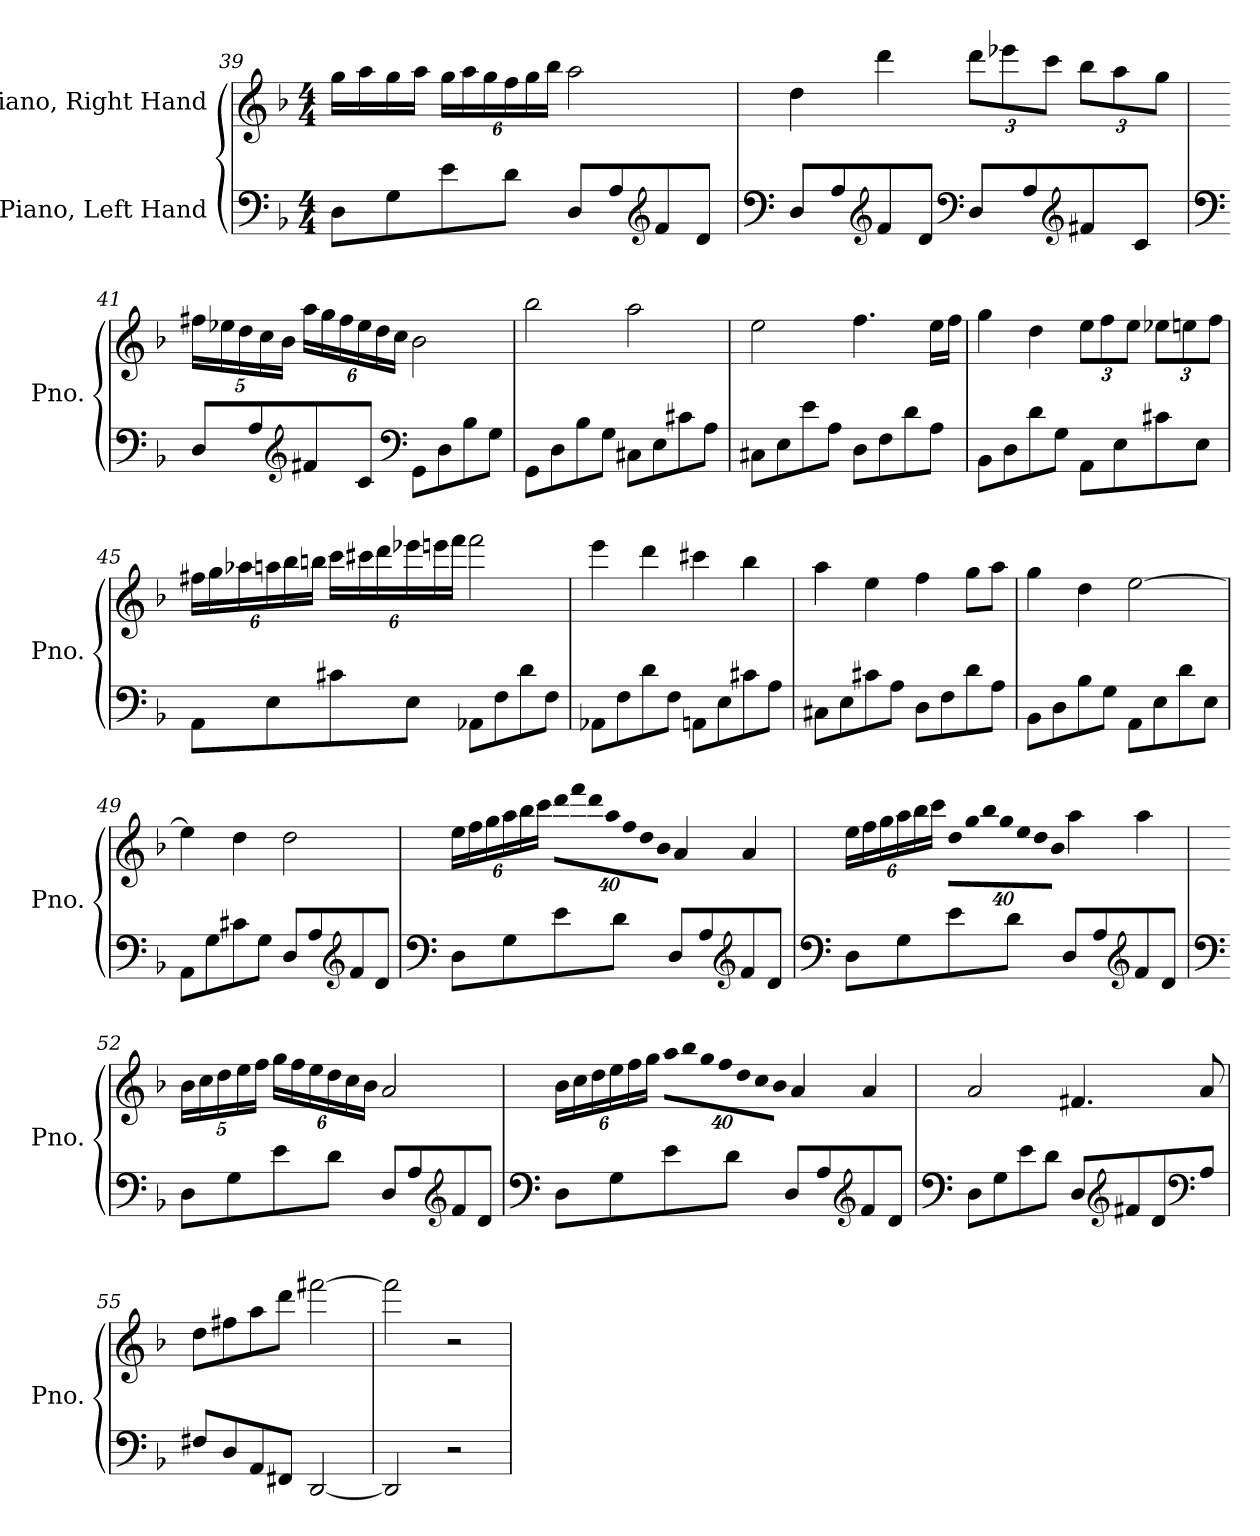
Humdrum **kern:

**kern	**kern
*part2	*part1
*staff2	*staff1
*I"Piano, Left Hand	*I"Piano, Right Hand
*I'Pno.	*I'Pno.
*clefF4	*clefG2
*k[b-]	*k[b-]
*M4/4	*M4/4
=39	=39
8D\L	16gg\LL
.	16aa\
8G\	16gg\
.	16aa\JJ
*	*Xbrackettup
8e\	24gg\LL
.	24aa\
.	24gg\
8d\J	24ff\
.	24gg\
.	24bb-\JJ
8D/L	2aa\
8A/	.
*clefG2	*
8f/	.
8d/J	.
=40	=40
*clefF4	*
8D/L	4dd\
8A/	.
*clefG2	*
8f/	4ddd\
8d/J	.
*clefF4	*
8D/L	12ddd\L
.	12eee-X\
8A/	.
.	12ccc\J
*clefG2	*
8f#X/	12bb-\L
.	12aa\
8c/J	.
.	12gg\J
!!LO:LB:g=z
=41	=41
*clefF4	*
8D/L	20ff#X\LL
.	20ee-X\
.	20dd\
8A/	.
.	20cc\
.	20b-\JJ
*clefG2	*
8f#X/	24aa\LL
.	24gg\
.	24ff#\
8c/J	24ee-\
.	24dd\
.	24cc\JJ
*clefF4	*
8GG\L	2b-\
8D\	.
8B-\	.
8G\J	.
=42	=42
8GG\L	2bb-\
8D\	.
8B-\	.
8G\J	.
8C#X\L	2aa\
8E\	.
8c#X\	.
8A\J	.
=43	=43
8C#X\L	2ee\
8E\	.
8e\	.
8A\J	.
8D\L	4.ff\
8F\	.
8d\	.
8A\J	16ee\LL
.	16ff\JJ
!!LO:LB:g=z
=44	=44
8BB-\L	4gg\
8D\	.
8d\	4dd\
8G\J	.
8AA\L	12ee\L
.	12ff\
8E\	.
.	12ee\J
8c#X\	12ee-X\L
.	12een\
8E\J	.
.	12ff\J
=45	=45
8AA\L	24ff#X\LL
.	24gg\
.	24aa-X\
8E\	24aan\
.	24bb-\
.	24bbn\JJ
8c#X\	24ccc\LL
.	24ccc#X\
.	24ddd\
8E\J	24eee-X\
.	24eeen\
.	24fff\JJ
8AA-X\L	2fff\
8F\	.
8d\	.
8F\J	.
=46	=46
8AA-X\L	4eee\
8F\	.
8d\	4ddd\
8F\J	.
8AAn\L	4ccc#X\
8E\	.
8c#X\	4bb-\
8A\J	.
!!LO:LB:g=z
=47	=47
8C#X\L	4aa\
8E\	.
8c#X\	4ee\
8A\J	.
8D\L	4ff\
8F\	.
8d\	8gg\L
8A\J	8aa\J
=48	=48
8BB-\L	4gg\
8D\	.
8B-\	4dd\
8G\J	.
8AA\L	[2ee\
8E\	.
8d\	.
8E\J	.
=49	=49
8AA\L	4ee\]
8G\	.
8c#X\	4dd\
8G\J	.
8D/L	2dd\
8A/	.
*clefG2	*
8f/	.
8d/J	.
!!LO:LB:g=z
=50	=50
*clefF4	*
8D\L	24ee\LL
.	24ff\
.	24gg\
8G\	24aa\
.	24bb-\
.	24ccc\JJ
!	!LO:N:vis=32
8e\	640%23ddd\LLL
!	!LO:N:vis=32
.	640%23fff\
!	!LO:N:vis=32
.	640%23ddd\
!	!LO:N:vis=32
.	640%23aa\
8d\J	.
!	!LO:N:vis=32
.	640%23ff\
!	!LO:N:vis=32
.	640%23dd\
!	!LO:N:vis=32
.	640%23b-\JJJ
8D/L	.
.	4a/
8A/	.
*clefG2	*
8f/	.
.	4a/
8d/J	.
640ryy	.
=51	=51
*clefF4	*
8D\L	24ee\LL
.	24ff\
.	24gg\
8G\	24aa\
.	24bb-\
.	24ccc\JJ
!	!LO:N:vis=32
8e\	640%23dd\LLL
!	!LO:N:vis=32
.	640%23gg\
!	!LO:N:vis=32
.	640%23bb-\
!	!LO:N:vis=32
.	640%23gg\
8d\J	.
!	!LO:N:vis=32
.	640%23ee\
!	!LO:N:vis=32
.	640%23dd\
!	!LO:N:vis=32
.	640%23b-\JJJ
8D/L	.
.	4aa\
8A/	.
*clefG2	*
8f/	.
.	4aa\
8d/J	.
640ryy	.
!!LO:LB:g=z
=52	=52
*clefF4	*
8D\L	20b-\LL
.	20cc\
.	20dd\
8G\	.
.	20ee\
.	20ff\JJ
8e\	24gg\LL
.	24ff\
.	24ee\
8d\J	24dd\
.	24cc\
.	24b-\JJ
8D/L	2a/
8A/	.
*clefG2	*
8f/	.
8d/J	.
=53	=53
*clefF4	*
8D\L	24b-\LL
.	24cc\
.	24dd\
8G\	24ee\
.	24ff\
.	24gg\JJ
!	!LO:N:vis=32
8e\	640%23aa\LLL
!	!LO:N:vis=32
.	640%23bb-\
!	!LO:N:vis=32
.	640%23gg\
!	!LO:N:vis=32
.	640%23ff\
8d\J	.
!	!LO:N:vis=32
.	640%23dd\
!	!LO:N:vis=32
.	640%23cc\
!	!LO:N:vis=32
.	640%23b-\JJJ
8D/L	.
.	4a/
8A/	.
*clefG2	*
8f/	.
.	4a/
8d/J	.
640ryy	.
!!LO:PB:g=z
=54	=54
*clefF4	*
8D\L	2a/
8G\	.
8e\	.
8d\J	.
8D/L	4.f#X/
*clefG2	*
8f#X/	.
8d/	.
*clefF4	*
8A/J	8a/
=55	=55
8F#X/L	8dd\L
8D/	8ff#X\
8AA/	8aa\
8FF#X/J	8ddd\J
[2DD/	[2fff#X\
=56	=56
2DD/]	2fff#\]
2r	2r
=	=
*-	*-
